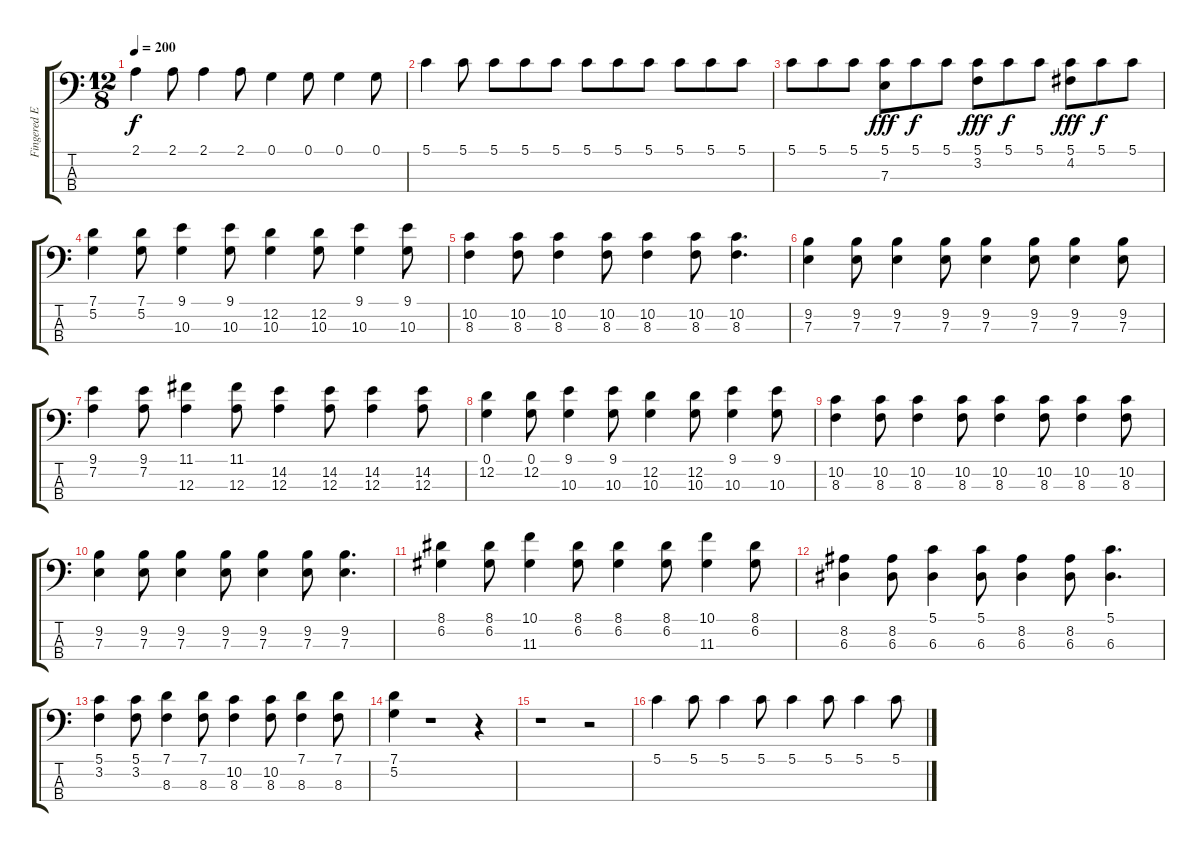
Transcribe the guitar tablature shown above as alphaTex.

\track ("Fingered Elec Bass" "Fingered E") {instrument electricbassfinger}
\staff {score tabs}
\tuning (G2 D2 A1 E1) {hide}
\ts (12 8)
\tempo 200
\clef f4
\ks c
2.1.4{dy f} 2.1.8 2.1.4 2.1.8 0.1.4 0.1.8 0.1.4 0.1.8 |
5.1.4 5.1.8 5.1.8 5.1.8 5.1.8 5.1.8 5.1.8 5.1.8 5.1.8 5.1.8 5.1.8 |
5.1.8 5.1.8 5.1.8 (5.1 7.3).8{dy fff} 5.1.8{dy f} 5.1.8 (5.1 3.2).8{dy fff} 5.1.8{dy f} 5.1.8 (5.1 4.2).8{dy fff} 5.1.8{dy f} 5.1.8 |
(7.1 5.2).4 (7.1 5.2).8 (9.1 10.3).4 (9.1 10.3).8 (12.2 10.3).4 (12.2 10.3).8 (9.1 10.3).4 (9.1 10.3).8 |
(10.2 8.3).4 (10.2 8.3).8 (10.2 8.3).4 (10.2 8.3).8 (10.2 8.3).4 (10.2 8.3).8 (10.2 8.3).4{d} |
(9.2 7.3).4 (9.2 7.3).8 (9.2 7.3).4 (9.2 7.3).8 (9.2 7.3).4 (9.2 7.3).8 (9.2 7.3).4 (9.2 7.3).8 |
(9.1 7.2).4 (9.1 7.2).8 (11.1 12.3).4 (11.1 12.3).8 (14.2 12.3).4 (14.2 12.3).8 (14.2 12.3).4 (14.2 12.3).8 |
(0.1 12.2).4 (0.1 12.2).8 (9.1 10.3).4 (9.1 10.3).8 (12.2 10.3).4 (12.2 10.3).8 (9.1 10.3).4 (9.1 10.3).8 |
(10.2 8.3).4 (10.2 8.3).8 (10.2 8.3).4 (10.2 8.3).8 (10.2 8.3).4 (10.2 8.3).8 (10.2 8.3).4 (10.2 8.3).8 |
(9.2 7.3).4 (9.2 7.3).8 (9.2 7.3).4 (9.2 7.3).8 (9.2 7.3).4 (9.2 7.3).8 (9.2 7.3).4{d} |
(8.1 6.2).4 (8.1 6.2).8 (10.1 11.3).4 (8.1 6.2).8 (8.1 6.2).4 (8.1 6.2).8 (10.1 11.3).4 (8.1 6.2).8 |
(8.2 6.3).4 (8.2 6.3).8 (5.1 6.3).4 (5.1 6.3).8 (8.2 6.3).4 (8.2 6.3).8 (5.1 6.3).4{d} |
(5.1 3.2).4 (5.1 3.2).8 (7.1 8.3).4 (7.1 8.3).8 (10.2 8.3).4 (10.2 8.3).8 (7.1 8.3).4 (7.1 8.3).8 |
(7.1 5.2).4 r.1 r.4 |
r.1 r.2 |
5.1.4 5.1.8 5.1.4 5.1.8 5.1.4 5.1.8 5.1.4 5.1.8
